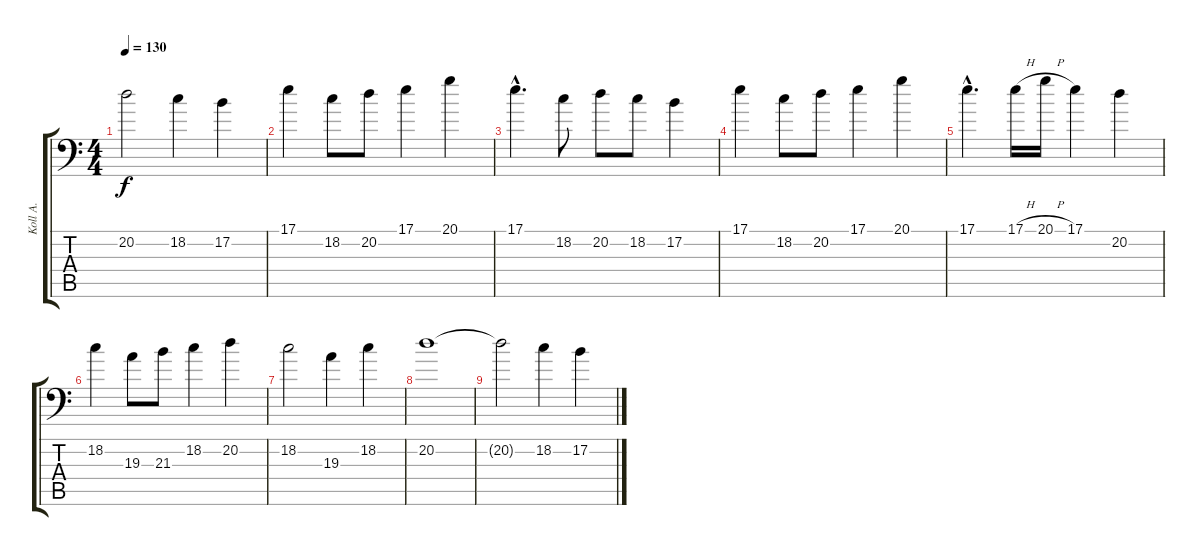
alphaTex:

\track ("Koll A." "Koll A.") {instrument bagpipe}
\staff {score tabs}
\tuning (B3 Gb3 D3 A2 E2 A1) {hide}
\ts (4 4)
\tempo 130
\clef f4
\ks c
20.2.2{dy f} 18.2.4 17.2.4 |
17.1.4 18.2.8 20.2.8 17.1.4 20.1.4 |
17.1{hac}.4{d} 18.2.8 20.2.8 18.2.8 17.2.4 |
17.1.4 18.2.8 20.2.8 17.1.4 20.1.4 |
17.1{hac}.4{d} 17.1{h}.16 20.1{h}.16 17.1.4 20.2.4 |
18.2.4 19.3.8 21.3.8 18.2.4 20.2.4 |
18.2.2 19.3.4 18.2.4 |
20.2.1 |
20.2{t}.2 18.2.4 17.2.4
